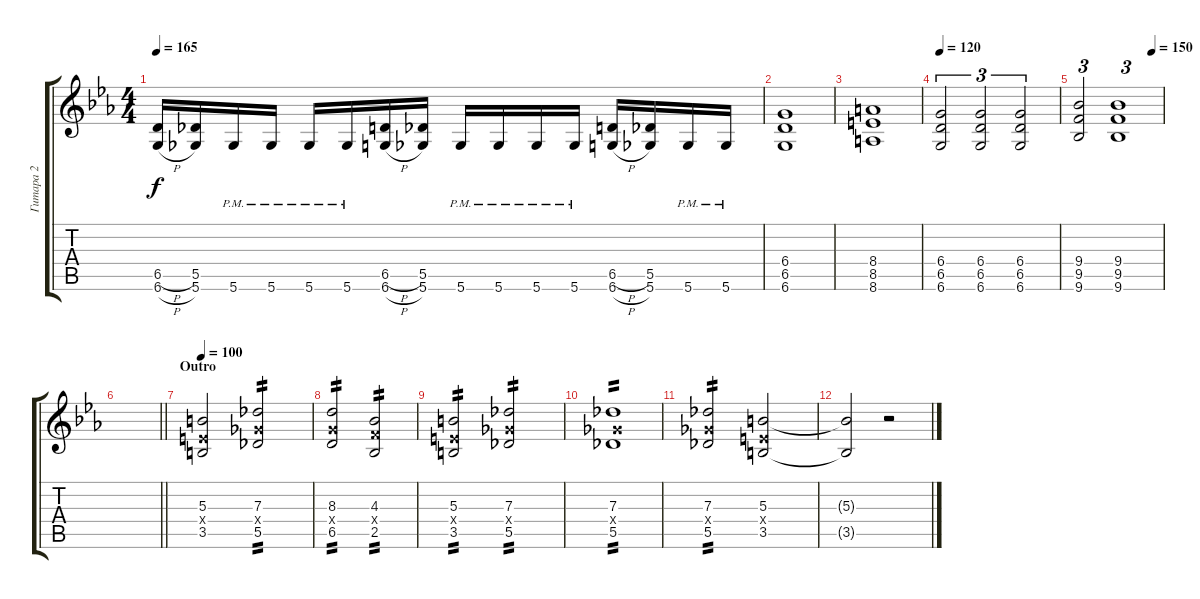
\track ("Гитара 2" "Гитара 2") {instrument distortionguitar}
\staff {score tabs}
\tuning (Eb4 Bb3 Gb3 Db3 Ab2 Db2) {hide}
\ts (4 4)
\tempo 165
\clef g2
\ks cminor
(6.5{h} 6.6{h}).16{dy f} (5.5 5.6).16 5.6{pm}.16 5.6{pm}.16 5.6{pm}.16 5.6{pm}.16 (6.5{h} 6.6{h}).16 (5.5 5.6).16 5.6{pm}.16 5.6{pm}.16 5.6{pm}.16 5.6{pm}.16 (6.5{h} 6.6{h}).16 (5.5 5.6).16 5.6{pm}.16 5.6{pm}.16 |
(6.4 6.5 6.6).1 |
(8.4 8.5 8.6).1 |
\tempo 120
(6.4 6.5 6.6).2{tu (3 2)} (6.4 6.5 6.6).2{tu (3 2)} (6.4 6.5 6.6).2{tu (3 2)} |
\tempo (150 0.875)
(9.4 9.5 9.6).2{tu (3 2)} (9.4 9.5 9.6).1{tu (3 2)} |
\barLineRight lightlight
|
\section ("" "Outro")
\tempo 100
(5.3 3.4{x} 3.5).2 (7.3 5.4{x} 5.5).2{tp 2} |
(8.3 6.4{x} 6.5).2{tp 2} (4.3 4.4{x} 2.5).2{tp 2} |
(5.3 3.4{x} 3.5).2{tp 2} (7.3 5.4{x} 5.5).2{tp 2} |
(7.3 5.4{x} 5.5).1{tp 2} |
(7.3 5.4{x} 5.5).2{tp 2} (5.3 3.4{x} 3.5).2 |
(5.3{t} 3.5{t}).2 r.2
